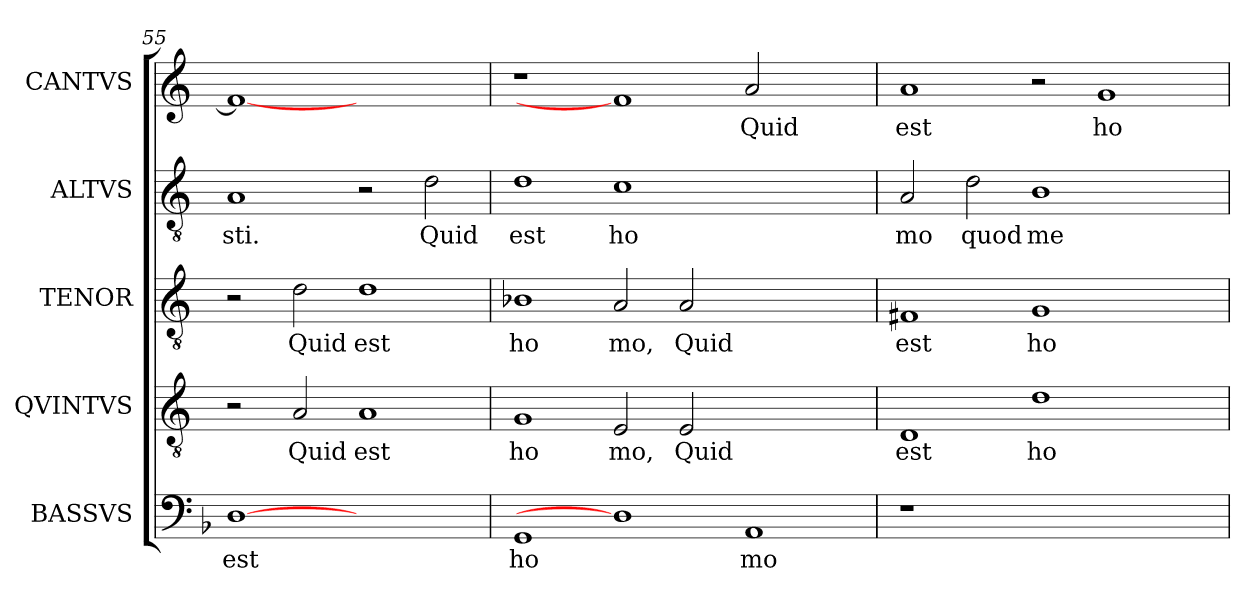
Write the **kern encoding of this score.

**kern	**text	**kern	**text	**kern	**text	**kern	**text	**kern	**text
*part5	*part5	*part4	*part4	*part3	*part3	*part2	*part2	*part1	*part1
*staff5	*staff5	*staff4	*staff4	*staff3	*staff3	*staff2	*staff2	*staff1	*staff1
*I"BASSVS	*	*I"QVINTVS	*	*I"TENOR	*	*I"ALTVS	*	*I"CANTVS	*
*clefF4	*	*clefGv2	*	*clefGv2	*	*clefGv2	*	*clefG2	*
*	*	*ITrd-3c-5	*	*ITrd-3c-5	*	*ITrd-3c-5	*	*ITrd-3c-5	*
*k[b-]	*	*k[b-]	*	*k[b-]	*	*k[b-]	*	*k[b-]	*
*F:	*	*F:	*	*F:	*	*F:	*	*F:	*
=55	=55	=55	=55	=55	=55	=55	=55	=55	=55
!	!LO:LY:b:cj	!	!	!	!	!	!LO:LY:b:cj	!	!LO:LY:b:cj
[1D	est	2r	.	2r	.	1d	sti.	1b_	.
!	!	!	!LO:LY:b:cj	!	!LO:LY:b:cj	!	!	!	!
.	.	2d/	Quid	2g\	Quid	.	.	.	.
!	!	!	!LO:LY:b:cj	!	!LO:LY:b:cj	!	!	!	!
1ryy	.	1d	est	1g	est	2r	.	1ryy	.
!	!	!	!	!	!	!	!LO:LY:b:cj	!	!
.	.	.	.	.	.	2g\	Quid	.	.
!!LO:LB:g=z
=56	=56	=56	=56	=56	=56	=56	=56	=56	=56
!	!LO:LY:b:cj	!	!LO:LY:b:cj	!	!LO:LY:b:cj	!	!LO:LY:b:cj	!	!
1GG	ho	1c	ho	1e-X	ho	1g	est	1r	.
!	!	!	!LO:LY:b:cj	!	!LO:LY:b:cj	!	!LO:LY:b:cj	!	!
1D]	.	2A/	mo,	2d/	mo,	1f	ho	1b]	.
!	!	!	!LO:LY:b:cj	!	!LO:LY:b:cj	!	!	!	!
.	.	2A/	Quid	2d/	Quid	.	.	.	.
!	!LO:LY:b:cj	!	!	!	!	!	!	!	!LO:LY:b:cj
1AA	mo	1ryy	.	1ryy	.	1ryy	.	2dd/	Quid
.	.	.	.	.	.	.	.	2ryy	.
=57	=57	=57	=57	=57	=57	=57	=57	=57	=57
!	!	!	!LO:LY:b:cj	!	!LO:LY:b:cj	!	!LO:LY:b:cj	!	!LO:LY:b:cj
1r	.	1G	est	1Bn	est	2d/	mo	1dd	est
!	!	!	!	!	!	!	!LO:LY:b:cj	!	!
.	.	.	.	.	.	2g\	quod	.	.
!	!	!	!LO:LY:b:cj	!	!LO:LY:b:cj	!	!LO:LY:b:cj	!	!
1.ryy	.	1g	ho	1c	ho	1e	me	2r	.
!	!	!	!	!	!	!	!	!	!LO:LY:b:cj
.	.	.	.	.	.	.	.	1cc	ho
.	.	2ryy	.	2ryy	.	2ryy	.	.	.
=	=	=	=	=	=	=	=	=	=
*-	*-	*-	*-	*-	*-	*-	*-	*-	*-
